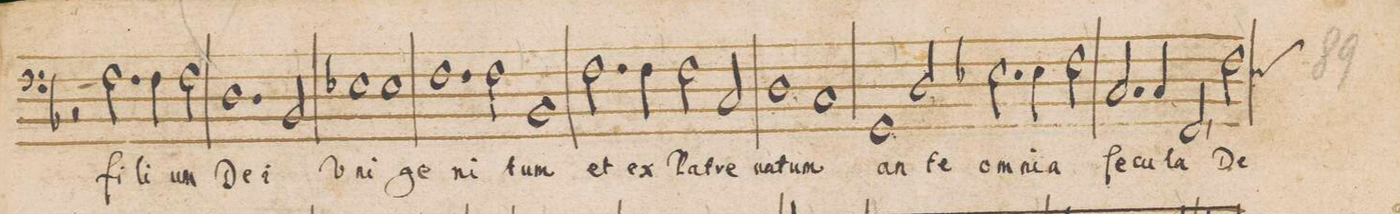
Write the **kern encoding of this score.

**kern	**text
*I"BASVS	*
*clefF4	*
*k[b-]	*
*met(C|)	*
*M2/1	*
2r	.
2.F\	fi-
4F\	-li-
2F\	-um
=22	=22
1.D	De-
2BB-/	-i
=23	=23
1E-X	u-
1E-	-ni
=24	=24
1.F	ge-
2F\	-ni-
=25	=25
1BB-	-tum
2.F\	et
4F\	ex
=26	=26
2F\	Pa-
2C/	-tre
1D	na-
=27	=27
1C	-tum
1GG	an-
=28	=28
2D/	-te
2.E-X\	om-
4E-\	-ni-
2F\	-a
=29	=29
2.C/	ſe-
4C/	-cu-
2FF,/	-la
*custos:E	*
2F\	De-
=30	=30
*-	*-
